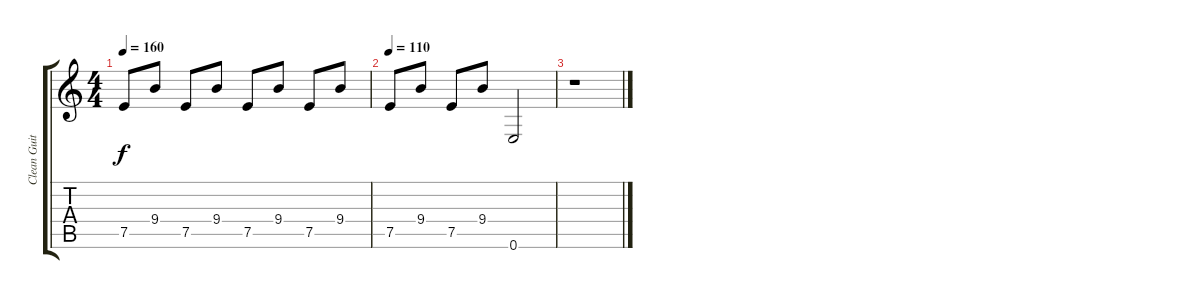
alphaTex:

\track ("Clean Guitar" "Clean Guit") {instrument electricguitarclean}
\staff {score tabs}
\tuning (E4 B3 G3 D3 A2 E2) {hide}
\ts (4 4)
\tempo 160
\clef g2
\ks c
7.5.8{dy f} 9.4.8 7.5.8 9.4.8 7.5.8 9.4.8 7.5.8 9.4.8 |
\tempo 110
7.5.8 9.4.8 7.5.8 9.4.8 0.6.2 |
r.1
